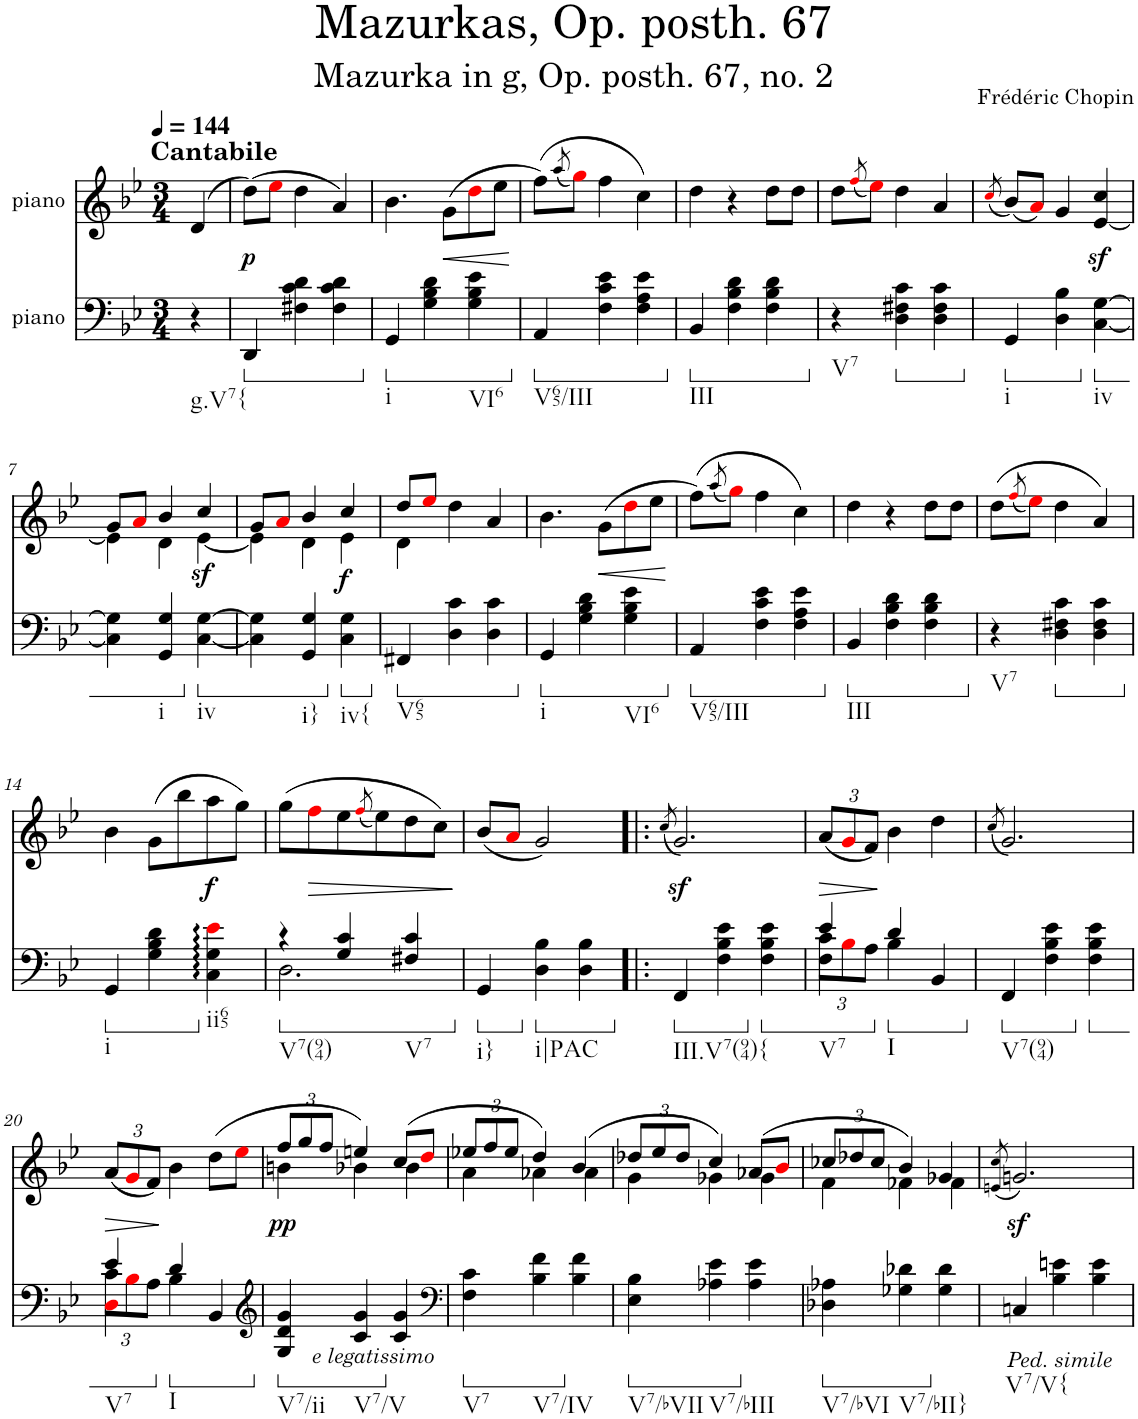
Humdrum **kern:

**kern	**kern	**dynam
*part2	*part1	*part1
*staff2	*staff1	*staff1
*I"piano	*I"piano	*
*I'Pno	*I'Pno	*
*clefF4	*clefG2	*
*k[b-e-]	*k[b-e-]	*
*g:	*g:	*
*M3/4	*M3/4	*
*MM144	*MM144	*
=	=	=
!	!LO:TX:a:B:t=Cantabile	!
!LO:TX:b:t=g.V7{	!	!
4r	(4d/	.
=1	=1	=1
*ped	*	*
!	!	!LO:DY:b
4DD/	(8dd\L)	p
.	8ee-i\J	.
4F#X\ 4c\ 4d\	4dd\	.
4F#\ 4c\ 4d\	4a/)	.
=2	=2	=2
*Xped	*	*
*ped	*	*
!LO:TX:b:t=i	!	!
4GG/	4.b-\	.
4G\ 4B-\ 4d\	.	.
!	!	!LO:HP:b
.	(8g\L	<
!LO:TX:b:t=VI6	!	!
4G\ 4B-\ 4e-\	8ddi\	.
.	8ee-\J	.
.	.	[
=3	=3	=3
*Xped	*	*
*ped	*	*
!LO:TX:b:t=V65/III	!	!
4AA/	(8ff\L)	.
.	(8qaa/	.
.	8ggi\J)	.
4F\ 4c\ 4e-\	4ff\	.
4F\ 4A\ 4e-\	4cc\)	.
=4	=4	=4
*Xped	*	*
*ped	*	*
!LO:TX:b:t=III	!	!
4BB-/	4dd\	.
4F\ 4B-\ 4d\	4r	.
4F\ 4B-\ 4d\	8dd\L	.
.	8dd\J	.
=5	=5	=5
*Xped	*	*
!LO:TX:b:t=V7	!	!
4r	8dd\L	.
.	(8qffi/	.
.	8ee-i\J)	.
*ped	*	*
4D\ 4F#X\ 4c\	4dd\	.
4D\ 4F#\ 4c\	4a/	.
=6	=6	=6
.	(8qcci/	.
*Xped	*	*
*ped	*	*
!LO:TX:b:t=i	!	!
4GG/	(8b-/L)	.
.	8ai/J)	.
4D\ 4B-\	4g/	.
*Xped	*	*
*ped	*	*
!LO:TX:b:t=iv	!	!
[4C\ [4G\	[4e-/z< 4cc/z<	.
!!LO:LB:g=z
=7	=7	=7
*	*^	*
4C\] 4G\]	8g/L	4e-\]	.
.	8ai/J	.	.
!LO:TX:b:t=i	!	!	!
4GG/ 4G/	4b-/	4d\	.
*Xped	*	*	*
*ped	*	*	*
!LO:TX:b:t=iv	!	!	!
!	!	!	!LO:DY:b
[4C\ [4G\	4cc/	[4e-\	sf
=8	=8	=8	=8
4C\] 4G\]	8g/L	4e-\]	.
.	8ai/J	.	.
!LO:TX:b:t=i}	!	!	!
4GG/ 4G/	4b-/	4d\	.
*Xped	*	*	*
*ped	*	*	*
!LO:TX:b:t=iv{	!	!	!
!	!	!	!LO:DY:b
4C\ 4G\	4cc/	4e-\	f
=9	=9	=9	=9
*Xped	*	*	*
*ped	*	*	*
!LO:TX:b:t=V65	!	!	!
4FF#X/	8dd/L	4d\	.
.	8ee-i/J	.	.
4D\ 4c\	4dd\	2ryy	.
4D\ 4c\	4a/	.	.
*	*v	*v	*
=10	=10	=10
*Xped	*	*
*ped	*	*
!LO:TX:b:t=i	!	!
4GG/	4.b-\	.
4G\ 4B-\ 4d\	.	.
!	!	!LO:HP:b
.	(8g\L	<
!LO:TX:b:t=VI6	!	!
4G\ 4B-\ 4e-\	8ddi\	.
.	8ee-\J	.
.	.	[
=11	=11	=11
*Xped	*	*
*ped	*	*
!LO:TX:b:t=V65/III	!	!
4AA/	(8ff\L)	.
.	(8qaa/	.
.	8ggi\J)	.
4F\ 4c\ 4e-\	4ff\	.
4F\ 4A\ 4e-\	4cc\)	.
=12	=12	=12
*Xped	*	*
*ped	*	*
!LO:TX:b:t=III	!	!
4BB-/	4dd\	.
4F\ 4B-\ 4d\	4r	.
4F\ 4B-\ 4d\	8dd\L	.
.	8dd\J	.
=13	=13	=13
*Xped	*	*
!LO:TX:b:t=V7	!	!
4r	(8dd\L	.
.	(8qffi/	.
.	8ee-i\J)	.
*ped	*	*
4D\ 4F#X\ 4c\	4dd\	.
4D\ 4F#\ 4c\	4a/)	.
!!LO:LB:g=z
=14	=14	=14
*Xped	*	*
*ped	*	*
!LO:TX:b:t=i	!	!
4GG/	4b-\	.
4G\ 4B-\ 4d\	(8g\L	.
.	8bb-\	.
*Xped	*	*
!LO:TX:b:t=ii65	!	!
!	!	!LO:DY:b
4C\ 4G\ 4e-i\	8aa\	f
.	8gg\J)	.
=15	=15	=15
*ped	*	*
*^	*	*
!LO:TX:b:t=V7(94)	!	!	!
4r	2.D\	(8gg\L	.
!	!	!	!LO:HP:b
.	.	8ffi\	>
4G/ 4c/	.	8ee-\	.
.	.	(8qffi/	.
.	.	8ee-\)	.
!LO:TX:b:t=V7	!	!	!
4F#X/ 4c/	.	8dd\	.
.	.	8cc\J)	.
*v	*v	*	*
.	.	]
=16	=16	=16
*Xped	*	*
*ped	*	*
!LO:TX:b:t=i}	!	!
4GG/	(8b-/L	.
.	8ai/J	.
*Xped	*	*
*ped	*	*
!LO:TX:b:t=i|PAC	!	!
4D\ 4B-\	2g/)	.
4D\ 4B-\	.	.
=17!|:	=17!|:	=17!|:
.	(8qcc/	.
*Xped	*	*
*ped	*	*
!LO:TX:b:t=III.V7(94){	!	!
4FF/	2.gz</)	.
4F\ 4B-\ 4e-\	.	.
*Xped	*	*
*ped	*	*
4F\ 4B-\ 4e-\	.	.
=18	=18	=18
*^	*	*
*	*Xbrackettup	*Xbrackettup	*
*	*^	*	*
!LO:TX:b:t=V7	!	!	!	!
!	!	!	!	!LO:HP:b
4F\	12c\L	4e-/	(12a/L	>
.	12B-i\	.	12gi/	.
.	12A\J	.	12f/J)	.
*Xped	*	*	*	*
*ped	*	*	*	*
!LO:TX:b:t=I	!	!	!	!
4d/	4B-\	2ryy	4b-\	]
4BB-/	4ryy	.	4dd\	.
*v	*v	*v	*	*
=19	=19	=19
.	(8qcc/	.
*Xped	*	*
*ped	*	*
!LO:TX:b:t=V7(94)	!	!
4FF/	2.g/)	.
4F\ 4B-\ 4e-\	.	.
*Xped	*	*
*ped	*	*
4F\ 4B-\ 4e-\	.	.
!!LO:LB:g=z
=20	=20	=20
*^	*	*
*	*^	*	*
!LO:TX:b:t=V7	!	!	!	!
!	!	!	!	!LO:HP:b
4Di\	12c\L	4e-/	(12a/L	>
.	12B-i\	.	12gi/	.
.	12A\J	.	12f/J)	.
*Xped	*	*	*	*
*ped	*	*	*	*
!LO:TX:b:t=I	!	!	!	!
4d/	4B-\	2ryy	4b-\	]
4BB-/	4ryy	.	(8dd\L	.
.	.	.	8ee-i\J	.
*v	*v	*v	*	*
=21	=21	=21
*clefG2	*	*
*Xped	*	*
*ped	*	*
*	*^	*
!LO:TX:b:i:t=e legatissimo	!	!	!
!LO:TX:b:t=V7/ii	!	!	!
!	!	!	!LO:DY:b
4G/ 4d/ 4g/	12ff/L	4bn\	pp
.	12gg/	.	.
.	12ff/J	.	.
!LO:TX:b:t=V7/V	!	!	!
4c/ 4g/	4een/)	4b-X\	.
*Xped	*	*	*
4c/ 4g/	(8cc/L	4b-\	.
.	8ddi/J	.	.
=22	=22	=22	=22
*clefF4	*	*	*
*ped	*	*	*
!LO:TX:b:t=V7	!	!	!
4F\ 4c\	12ee-X/L	4a\	.
.	12ff/	.	.
.	12ee-/J	.	.
!LO:TX:b:t=V7/IV	!	!	!
4B-\ 4f\	4dd/)	4a-X\	.
*Xped	*	*	*
4B-\ 4f\	(4b-/	4a-\	.
=23	=23	=23	=23
*ped	*	*	*
!LO:TX:b:t=V7/bVII	!	!	!
4E-\ 4B-\	12dd-X/L	4g\	.
.	12ee-/	.	.
.	12dd-/J	.	.
!LO:TX:b:t=V7/bIII	!	!	!
4A-X\ 4e-\	4cc/)	4g-X\	.
*Xped	*	*	*
4A-\ 4e-\	(8a-X/L	4g-\	.
.	8b-i/J	.	.
=24	=24	=24	=24
*ped	*	*	*
!LO:TX:b:t=V7/bVI	!	!	!
4D-X\ 4A-X\	12cc-X/L	4f\	.
.	12dd-X/	.	.
.	12cc-/J	.	.
!LO:TX:b:t=V7/bII}	!	!	!
4G-X\ 4d-X\	4b-/)	4f-X\	.
*Xped	*	*	*
4G-\ 4d-\	4g-X/	4f-\	.
*	*v	*v	*
=25	=25	=25
.	(8qen/ 8qcc/	.
!LO:TX:b:i:t=Ped. simile	!	!
!LO:TX:b:t=V7/V{	!	!
4Cn/	2.gnz</)	.
4B-\ 4en\	.	.
4B-\ 4e\	.	.
=	=	=
*-	*-	*-
